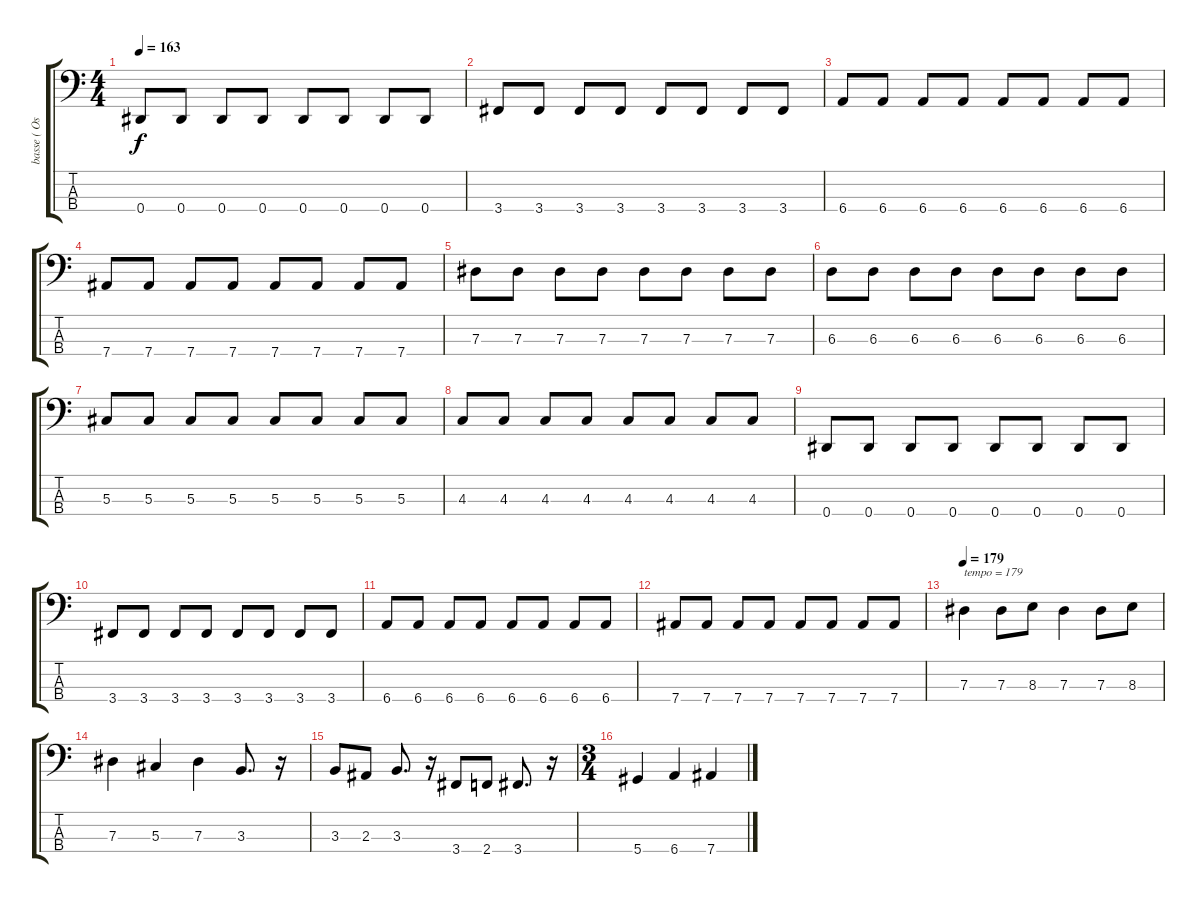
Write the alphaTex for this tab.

\track ("basse ( Oscar ) " "basse ( Os") {instrument electricbasspick}
\staff {score tabs}
\tuning (Gb2 Db2 Ab1 Eb1) {hide}
\ts (4 4)
\tempo 163
\clef f4
\ks c
0.4.8{dy f} 0.4.8 0.4.8 0.4.8 0.4.8 0.4.8 0.4.8 0.4.8 |
3.4.8 3.4.8 3.4.8 3.4.8 3.4.8 3.4.8 3.4.8 3.4.8 |
6.4.8 6.4.8 6.4.8 6.4.8 6.4.8 6.4.8 6.4.8 6.4.8 |
7.4.8 7.4.8 7.4.8 7.4.8 7.4.8 7.4.8 7.4.8 7.4.8 |
7.3.8 7.3.8 7.3.8 7.3.8 7.3.8 7.3.8 7.3.8 7.3.8 |
6.3.8 6.3.8 6.3.8 6.3.8 6.3.8 6.3.8 6.3.8 6.3.8 |
5.3.8 5.3.8 5.3.8 5.3.8 5.3.8 5.3.8 5.3.8 5.3.8 |
4.3.8 4.3.8 4.3.8 4.3.8 4.3.8 4.3.8 4.3.8 4.3.8 |
0.4.8 0.4.8 0.4.8 0.4.8 0.4.8 0.4.8 0.4.8 0.4.8 |
3.4.8 3.4.8 3.4.8 3.4.8 3.4.8 3.4.8 3.4.8 3.4.8 |
6.4.8 6.4.8 6.4.8 6.4.8 6.4.8 6.4.8 6.4.8 6.4.8 |
7.4.8 7.4.8 7.4.8 7.4.8 7.4.8 7.4.8 7.4.8 7.4.8 |
\tempo 179
7.3.4{txt "tempo = 179"} 7.3.8 8.3.8 7.3.4 7.3.8 8.3.8 |
7.3.4 5.3.4 7.3.4 3.3.8{d} r.16 |
3.3.8 2.3.8 3.3.8{d} r.16 3.4.8 2.4.8 3.4.8{d} r.16 |
\ts (3 4)
5.4.4 6.4.4 7.4.4
